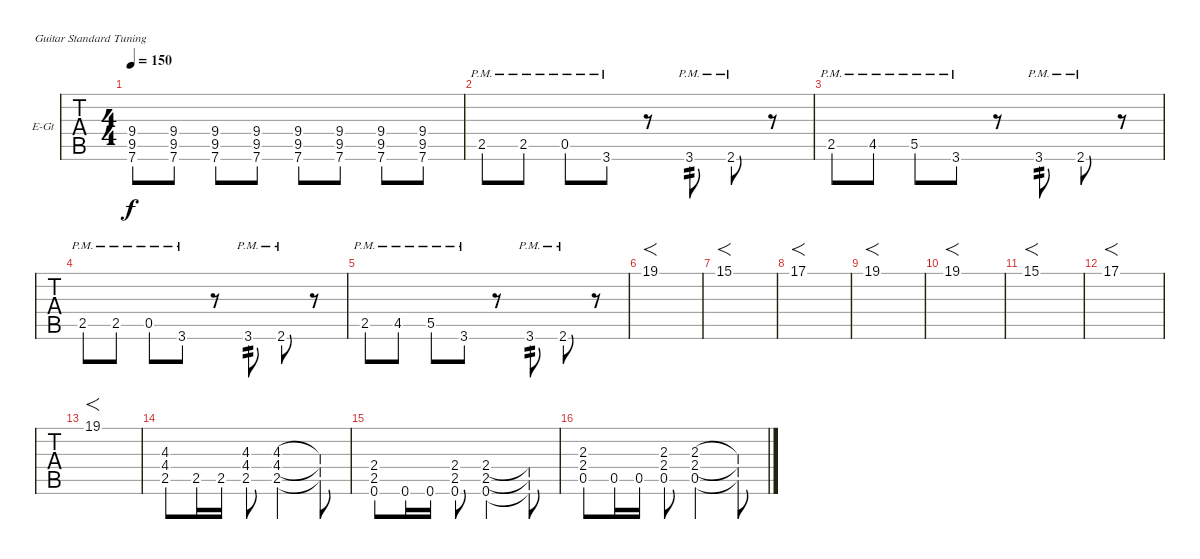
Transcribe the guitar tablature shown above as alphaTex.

\defaultSystemsLayout 4
\bracketExtendMode groupsimilarinstruments
\firstSystemTrackNameOrientation horizontal
\otherSystemsTrackNameOrientation horizontal
\track ("Electric Guitar" "E-Gt") {instrument distortionguitar}
\staff {tabs}
\tuning (E4 B3 G3 D3 A2 E2)
\ts (4 4)
\tempo 150
\clef g2
\scale
0.333333
\ks c
(9.4 9.5 7.6).8{dy f} (9.4 9.5 7.6).8 (9.4 9.5 7.6).8 (9.4 9.5 7.6).8 (9.4 9.5 7.6).8 (9.4 9.5 7.6).8 (9.4 9.5 7.6).8 (9.4 9.5 7.6).8 |
\scale
0.333333 2.5{pm}.8 2.5{pm}.8 0.5{pm}.8 3.6{pm}.8 r.8 3.6{pm}.8{tp 2} 2.6{pm}.8 r.8 |
\scale
0.333333 2.5{pm}.8 4.5{pm}.8 5.5{pm}.8 3.6{pm}.8 r.8 3.6{pm}.8{tp 2} 2.6{pm}.8 r.8 |
\scale
0.333333 2.5{pm}.8 2.5{pm}.8 0.5{pm}.8 3.6{pm}.8 r.8 3.6{pm}.8{tp 2} 2.6{pm}.8 r.8 |
\scale
0.333333 2.5{pm}.8 4.5{pm}.8 5.5{pm}.8 3.6{pm}.8 r.8 3.6{pm}.8{tp 2} 2.6{pm}.8 r.8 |
\scale
0.333333 19.1.1{f} |
\scale
0.333333 15.1.1{f} |
\scale
0.333333 17.1.1{f} |
\scale
0.333333 19.1.1{f} |
\scale
0.333333 19.1.1{f} |
\scale
0.333333 15.1.1{f} |
\scale
0.333333 17.1.1{f} |
\scale
0.333333 19.1.1{f} |
\scale
0.333333 (4.3 4.4 2.5).8 2.5.16 2.5.16 (4.3 4.4 2.5).8 (4.3 4.4 2.5).2 (4.3{t} 4.4{t} 2.5{t}).8 |
\scale
0.333333 (2.4 2.5 0.6).8 0.6.16 0.6.16 (2.4 2.5 0.6).8 (2.4 2.5 0.6).2 (2.4{t} 2.5{t} 0.6{t}).8 |
\scale
0.333333 (2.3 2.4 0.5).8 0.5.16 0.5.16 (2.3 2.4 0.5).8 (2.3 2.4 0.5).2 (2.3{t} 2.4{t} 0.5{t}).8
